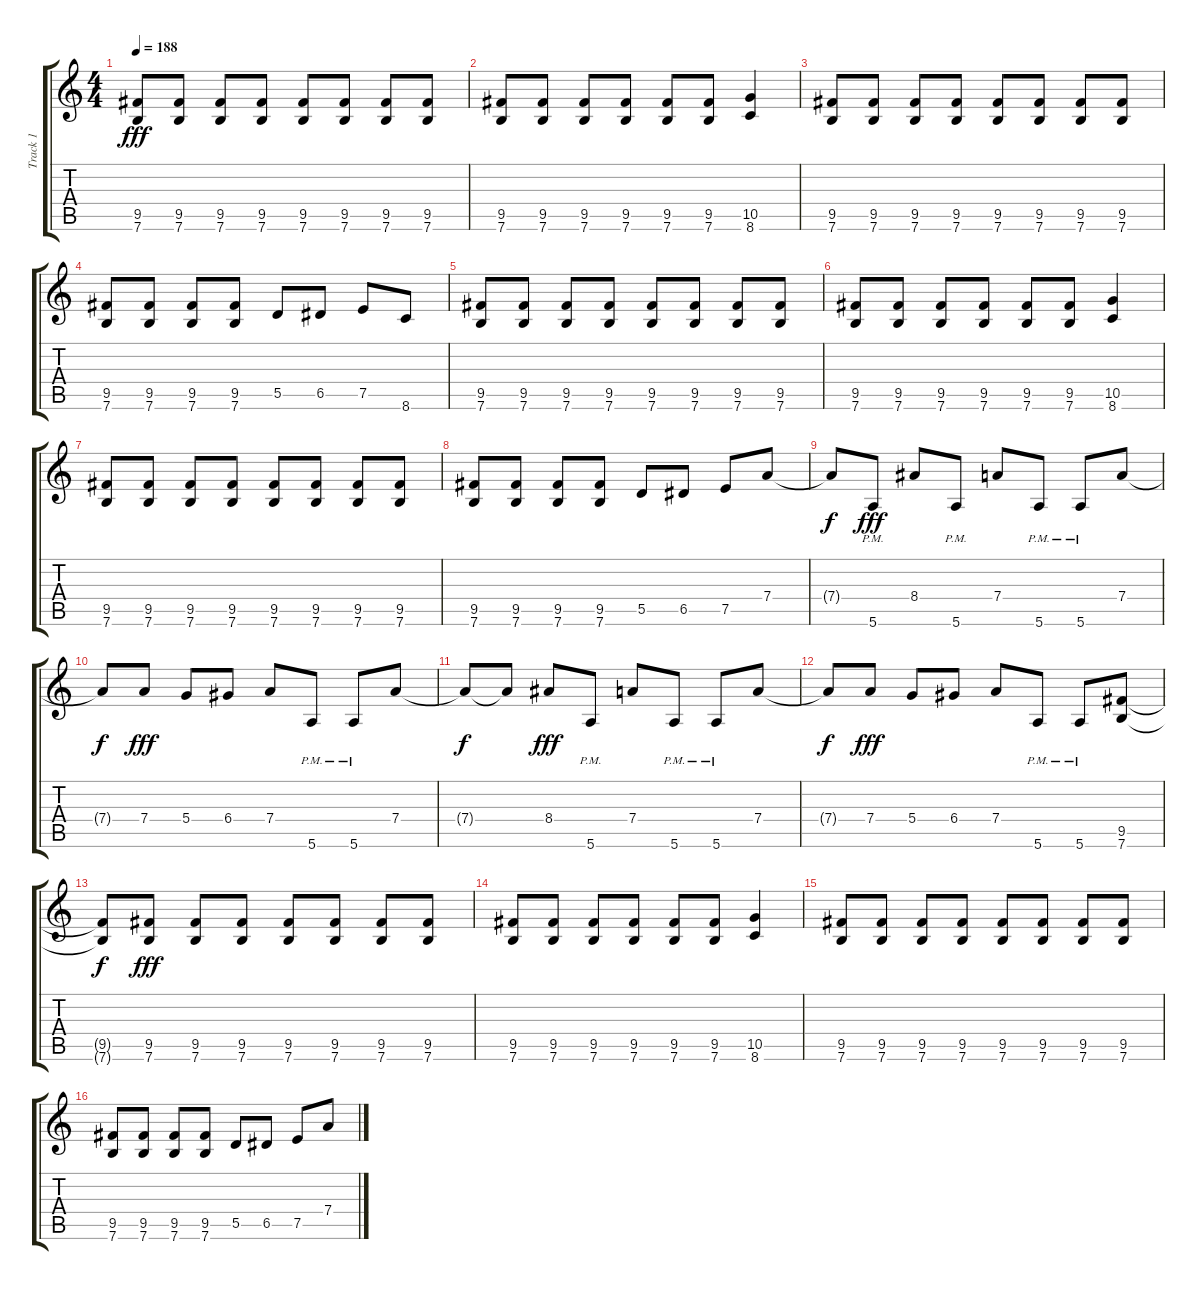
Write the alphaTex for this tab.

\track ("Track 1" "Track 1") {instrument distortionguitar}
\staff {score tabs}
\tuning (E4 B3 G3 D3 A2 E2) {hide}
\ts (4 4)
\tempo 188
\clef g2
\ks c
(9.5 7.6).8{dy fff} (9.5 7.6).8 (9.5 7.6).8 (9.5 7.6).8 (9.5 7.6).8 (9.5 7.6).8 (9.5 7.6).8 (9.5 7.6).8 |
(9.5 7.6).8 (9.5 7.6).8 (9.5 7.6).8 (9.5 7.6).8 (9.5 7.6).8 (9.5 7.6).8 (10.5 8.6).4 |
(9.5 7.6).8 (9.5 7.6).8 (9.5 7.6).8 (9.5 7.6).8 (9.5 7.6).8 (9.5 7.6).8 (9.5 7.6).8 (9.5 7.6).8 |
(9.5 7.6).8 (9.5 7.6).8 (9.5 7.6).8 (9.5 7.6).8 5.5.8 6.5.8 7.5.8 8.6.8 |
(9.5 7.6).8 (9.5 7.6).8 (9.5 7.6).8 (9.5 7.6).8 (9.5 7.6).8 (9.5 7.6).8 (9.5 7.6).8 (9.5 7.6).8 |
(9.5 7.6).8 (9.5 7.6).8 (9.5 7.6).8 (9.5 7.6).8 (9.5 7.6).8 (9.5 7.6).8 (10.5 8.6).4 |
(9.5 7.6).8 (9.5 7.6).8 (9.5 7.6).8 (9.5 7.6).8 (9.5 7.6).8 (9.5 7.6).8 (9.5 7.6).8 (9.5 7.6).8 |
(9.5 7.6).8 (9.5 7.6).8 (9.5 7.6).8 (9.5 7.6).8 5.5.8 6.5.8 7.5.8 7.4.8 |
7.4{t}.8{dy f} 5.6{pm}.8{dy fff} 8.4.8 5.6{pm}.8 7.4.8 5.6{pm}.8 5.6{pm}.8 7.4.8 |
7.4{t}.8{dy f} 7.4.8{dy fff} 5.4.8 6.4.8 7.4.8 5.6{pm}.8 5.6{pm}.8 7.4.8 |
7.4{t}.8{dy f} 7.4{t}.8 8.4.8{dy fff} 5.6{pm}.8 7.4.8 5.6{pm}.8 5.6{pm}.8 7.4.8 |
7.4{t}.8{dy f} 7.4.8{dy fff} 5.4.8 6.4.8 7.4.8 5.6{pm}.8 5.6{pm}.8 (9.5 7.6).8 |
(9.5{t} 7.6{t}).8{dy f} (9.5 7.6).8{dy fff} (9.5 7.6).8 (9.5 7.6).8 (9.5 7.6).8 (9.5 7.6).8 (9.5 7.6).8 (9.5 7.6).8 |
(9.5 7.6).8 (9.5 7.6).8 (9.5 7.6).8 (9.5 7.6).8 (9.5 7.6).8 (9.5 7.6).8 (10.5 8.6).4 |
(9.5 7.6).8 (9.5 7.6).8 (9.5 7.6).8 (9.5 7.6).8 (9.5 7.6).8 (9.5 7.6).8 (9.5 7.6).8 (9.5 7.6).8 |
(9.5 7.6).8 (9.5 7.6).8 (9.5 7.6).8 (9.5 7.6).8 5.5.8 6.5.8 7.5.8 7.4.8
